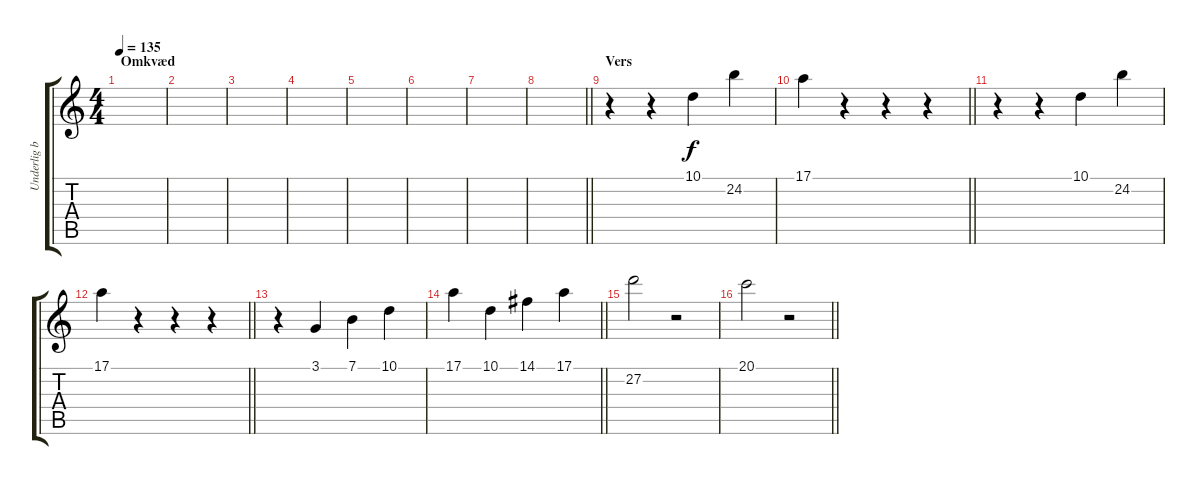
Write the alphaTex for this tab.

\track ("Underlig baggrundsklaver?" "Underlig b") {instrument acousticgrandpiano}
\staff {score tabs}
\tuning (E4 B3 G3 D3 A2 E2) {hide}
\ts (4 4)
\section ("" "Omkvæd")
\tempo 135
\clef g2
\ks c
|
|
|
|
|
|
|
\barLineRight lightlight
|
\section ("" "Vers")
r.4 r.4 10.1.4 24.2.4 |
\barLineRight lightlight
17.1.4 r.4 r.4 r.4 |
r.4 r.4 10.1.4 24.2.4 |
\barLineRight lightlight
17.1.4 r.4 r.4 r.4 |
r.4 3.1.4 7.1.4 10.1.4 |
\barLineRight lightlight
17.1.4 10.1.4 14.1.4 17.1.4 |
27.2.2 r.2 |
\barLineRight lightlight
20.1.2 r.2
